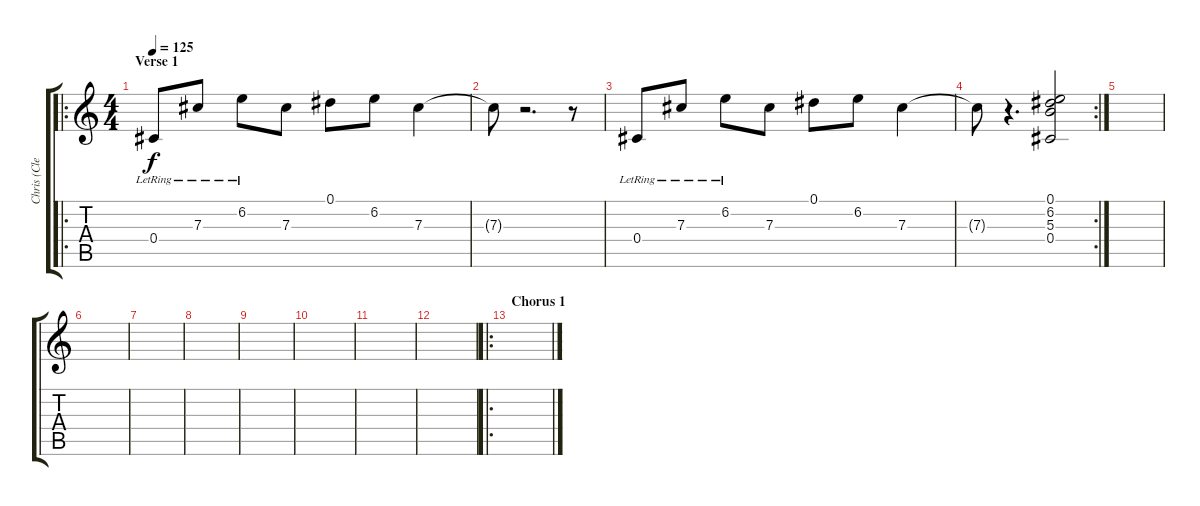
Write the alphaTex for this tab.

\track ("Chris (Clean)" "Chris (Cle") {instrument electricguitarjazz}
\staff {score tabs}
\tuning (Eb4 Bb3 Gb3 Db3 Ab2 Db2) {hide}
\ro
\ts (4 4)
\section ("" "Verse 1")
\tempo 125
\clef g2
\ks c
0.4{lr}.8{dy f} 7.3{lr}.8 6.2{lr}.8 7.3.8 0.1.8 6.2.8 7.3.4 |
7.3{t}.8 r.2{d} r.8 |
0.4{lr}.8 7.3{lr}.8 6.2{lr}.8 7.3.8 0.1.8 6.2.8 7.3.4 |
\rc 2
7.3{t}.8 r.4{d} (0.1 6.2 5.3 0.4).2 |
|
|
|
|
|
|
|
|
\ro
\section ("" "Chorus 1")
